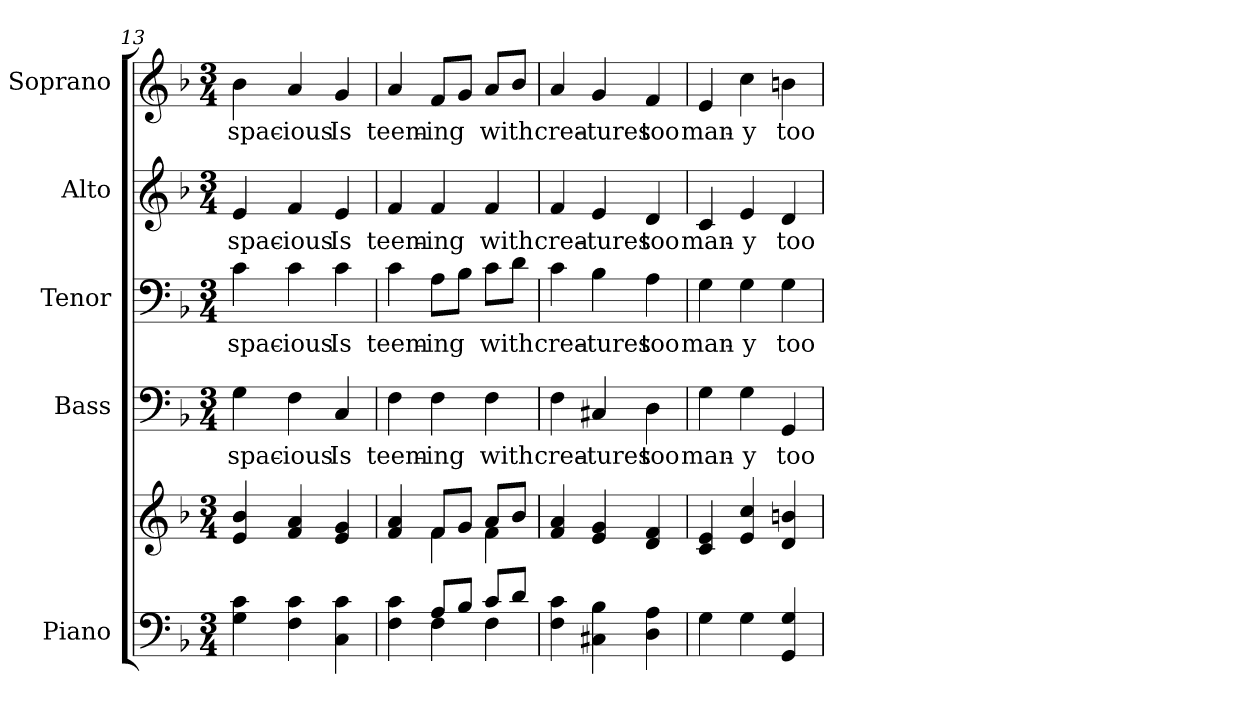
**kern	**kern	**kern	**text	**kern	**text	**kern	**text	**kern	**text
*part5	*part5	*part4	*part4	*part3	*part3	*part2	*part2	*part1	*part1
*staff6	*staff5	*staff4	*staff4	*staff3	*staff3	*staff2	*staff2	*staff1	*staff1
*I"Piano	*	*I"Bass	*	*I"Tenor	*	*I"Alto	*	*I"Soprano	*
*I'Pno.	*	*I'B.	*	*I'T.	*	*I'A.	*	*I'S.	*
*clefF4	*clefG2	*clefF4	*	*clefF4	*	*clefG2	*	*clefG2	*
*k[b-]	*k[b-]	*k[b-]	*	*k[b-]	*	*k[b-]	*	*k[b-]	*
*F:	*F:	*F:	*	*F:	*	*F:	*	*F:	*
*M3/4	*M3/4	*M3/4	*	*M3/4	*	*M3/4	*	*M3/4	*
=13	=13	=13	=13	=13	=13	=13	=13	=13	=13
!	!	!	!LO:LY:b:color=#000000	!	!	!	!	!	!
!	!	!	!	!	!LO:LY:b:color=#000000	!	!	!	!
!	!	!	!	!	!	!	!LO:LY:b:color=#000000	!	!
!	!	!	!	!	!	!	!	!	!LO:LY:b:color=#000000
4Gi\ 4ci	4ei/ 4b-i	4Gi\	spac-	4ci\	spac-	4ei/	spac-	4b-i\	spac-
!	!	!	!LO:LY:b:color=#000000	!	!	!	!	!	!
!	!	!	!	!	!LO:LY:b:color=#000000	!	!	!	!
!	!	!	!	!	!	!	!LO:LY:b:color=#000000	!	!
!	!	!	!	!	!	!	!	!	!LO:LY:b:color=#000000
4Fi\ 4ci	4fi/ 4ai	4Fi\	-ious	4ci\	-ious	4fi/	-ious	4ai/	-ious
!	!	!	!LO:LY:b:color=#000000	!	!	!	!	!	!
!	!	!	!	!	!LO:LY:b:color=#000000	!	!	!	!
!	!	!	!	!	!	!	!LO:LY:b:color=#000000	!	!
!	!	!	!	!	!	!	!	!	!LO:LY:b:color=#000000
4Ci\ 4ci	4ei/ 4gi	4Ci/	Is	4ci\	Is	4ei/	Is	4gi/	Is
!!LO:PB:g=z
=14	=14	=14	=14	=14	=14	=14	=14	=14	=14
*^	*^	*	*	*	*	*	*	*	*
!	!	!	!	!	!LO:LY:b:color=#000000	!	!	!	!	!	!
!	!	!	!	!	!	!	!LO:LY:b:color=#000000	!	!	!	!
!	!	!	!	!	!	!	!	!	!LO:LY:b:color=#000000	!	!
!	!	!	!	!	!	!	!	!	!	!	!LO:LY:b:color=#000000
4Fi\ 4ci	4ryy	4fi/ 4ai	4ryy	4Fi\	teem-	4ci\	teem-	4fi/	teem-	4ai/	teem-
!	!	!	!	!	!LO:LY:b:color=#000000	!	!	!	!	!	!
!	!	!	!	!	!	!	!LO:LY:b:color=#000000	!	!	!	!
!	!	!	!	!	!	!	!	!	!LO:LY:b:color=#000000	!	!
!	!	!	!	!	!	!	!	!	!	!	!LO:LY:b:color=#000000
8Ai/L	4Fi\	8fi/L	4fi\	4Fi\	-ing	8Ai\L	-ing	4fi/	-ing	8fi/L	-ing
8B-i/J	.	8gi/J	.	.	.	8B-i\J	.	.	.	8gi/J	.
!	!	!	!	!	!LO:LY:b:color=#000000	!	!	!	!	!	!
!	!	!	!	!	!	!	!LO:LY:b:color=#000000	!	!	!	!
!	!	!	!	!	!	!	!	!	!LO:LY:b:color=#000000	!	!
!	!	!	!	!	!	!	!	!	!	!	!LO:LY:b:color=#000000
8ci/L	4Fi\	8ai/L	4fi\	4Fi\	with	8ci\L	with	4fi/	with	8ai/L	with
8di/J	.	8b-i/J	.	.	.	8di\J	.	.	.	8b-i/J	.
*v	*v	*	*	*	*	*	*	*	*	*	*
*	*v	*v	*	*	*	*	*	*	*	*
=15	=15	=15	=15	=15	=15	=15	=15	=15	=15
!	!	!	!LO:LY:b:color=#000000	!	!	!	!	!	!
!	!	!	!	!	!LO:LY:b:color=#000000	!	!	!	!
!	!	!	!	!	!	!	!LO:LY:b:color=#000000	!	!
!	!	!	!	!	!	!	!	!	!LO:LY:b:color=#000000
4Fi\ 4ci	4fi/ 4ai	4Fi\	crea-	4ci\	crea-	4fi/	crea-	4ai/	crea-
!	!	!	!LO:LY:b:color=#000000	!	!	!	!	!	!
!	!	!	!	!	!LO:LY:b:color=#000000	!	!	!	!
!	!	!	!	!	!	!	!LO:LY:b:color=#000000	!	!
!	!	!	!	!	!	!	!	!	!LO:LY:b:color=#000000
4C#Xi\ 4B-i	4ei/ 4gi	4C#Xi/	-tures	4B-i\	-tures	4ei/	-tures	4gi/	-tures
!	!	!	!LO:LY:b:color=#000000	!	!	!	!	!	!
!	!	!	!	!	!LO:LY:b:color=#000000	!	!	!	!
!	!	!	!	!	!	!	!LO:LY:b:color=#000000	!	!
!	!	!	!	!	!	!	!	!	!LO:LY:b:color=#000000
4Di\ 4Ai	4di/ 4fi	4Di\	too	4Ai\	too	4di/	too	4fi/	too
=16	=16	=16	=16	=16	=16	=16	=16	=16	=16
!	!	!	!LO:LY:b:color=#000000	!	!	!	!	!	!
!	!	!	!	!	!LO:LY:b:color=#000000	!	!	!	!
!	!	!	!	!	!	!	!LO:LY:b:color=#000000	!	!
!	!	!	!	!	!	!	!	!	!LO:LY:b:color=#000000
4Gi\	4ci/ 4ei	4Gi\	man-	4Gi\	man-	4ci/	man-	4ei/	man-
!	!	!	!LO:LY:b:color=#000000	!	!	!	!	!	!
!	!	!	!	!	!LO:LY:b:color=#000000	!	!	!	!
!	!	!	!	!	!	!	!LO:LY:b:color=#000000	!	!
!	!	!	!	!	!	!	!	!	!LO:LY:b:color=#000000
4Gi\	4ei/ 4cci	4Gi\	-y	4Gi\	-y	4ei/	-y	4cci\	-y
!	!	!	!LO:LY:b:color=#000000	!	!	!	!	!	!
!	!	!	!	!	!LO:LY:b:color=#000000	!	!	!	!
!	!	!	!	!	!	!	!LO:LY:b:color=#000000	!	!
!	!	!	!	!	!	!	!	!	!LO:LY:b:color=#000000
4GGi/ 4Gi	4di/ 4bni	4GGi/	too	4Gi\	too	4di/	too	4bni\	too
=	=	=	=	=	=	=	=	=	=
*-	*-	*-	*-	*-	*-	*-	*-	*-	*-
